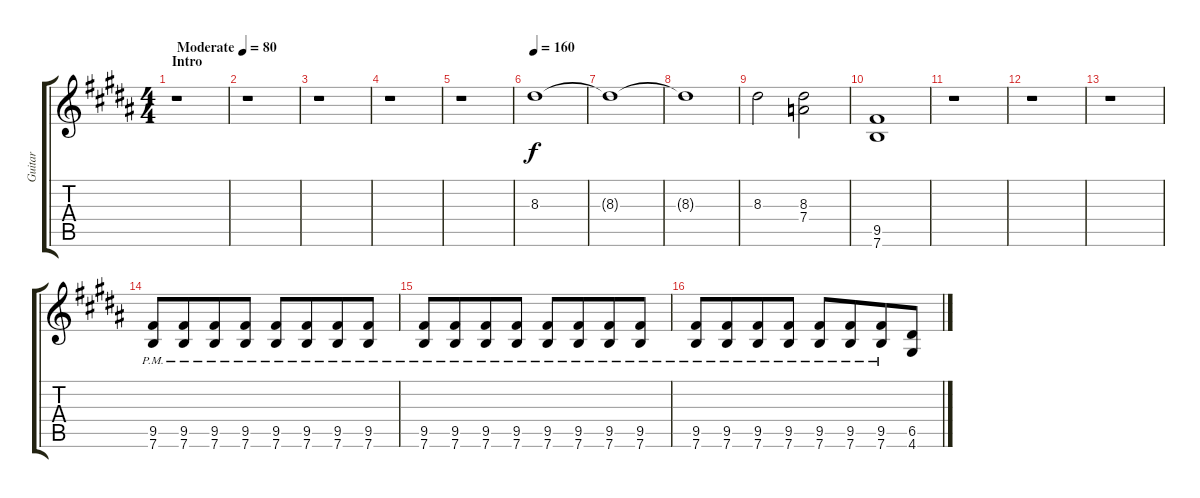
\track ("Guitar" "Guitar") {instrument distortionguitar}
\staff {score tabs}
\tuning (E4 B3 G3 D3 A2 E2) {hide}
\ts (4 4)
\section ("" "Intro")
\tempo (80 "Moderate")
\clef g2
\ks b
r.1{dy f instrument distortionguitar} |
r.1 |
r.1 |
r.1 |
r.1 |
\tempo 160
8.3.1 |
8.3{t}.1 |
8.3{t}.1 |
8.3.2 (8.3 7.4).2 |
(9.5 7.6).1 |
r.1 |
r.1 |
r.1 |
(9.5{pm} 7.6{pm}).8 (9.5{pm} 7.6{pm}).8{beam merge} (9.5{pm} 7.6{pm}).8 (9.5{pm} 7.6{pm}).8 (9.5{pm} 7.6{pm}).8 (9.5{pm} 7.6{pm}).8{beam merge} (9.5{pm} 7.6{pm}).8 (9.5{pm} 7.6{pm}).8 |
(9.5{pm} 7.6{pm}).8 (9.5{pm} 7.6{pm}).8{beam merge} (9.5{pm} 7.6{pm}).8 (9.5{pm} 7.6{pm}).8 (9.5{pm} 7.6{pm}).8 (9.5{pm} 7.6{pm}).8{beam merge} (9.5{pm} 7.6{pm}).8 (9.5{pm} 7.6{pm}).8 |
(9.5{pm} 7.6{pm}).8 (9.5{pm} 7.6{pm}).8{beam merge} (9.5{pm} 7.6{pm}).8 (9.5{pm} 7.6{pm}).8 (9.5{pm} 7.6{pm}).8 (9.5{pm} 7.6{pm}).8{beam merge} (9.5{pm} 7.6{pm}).8 (6.5 4.6).8
